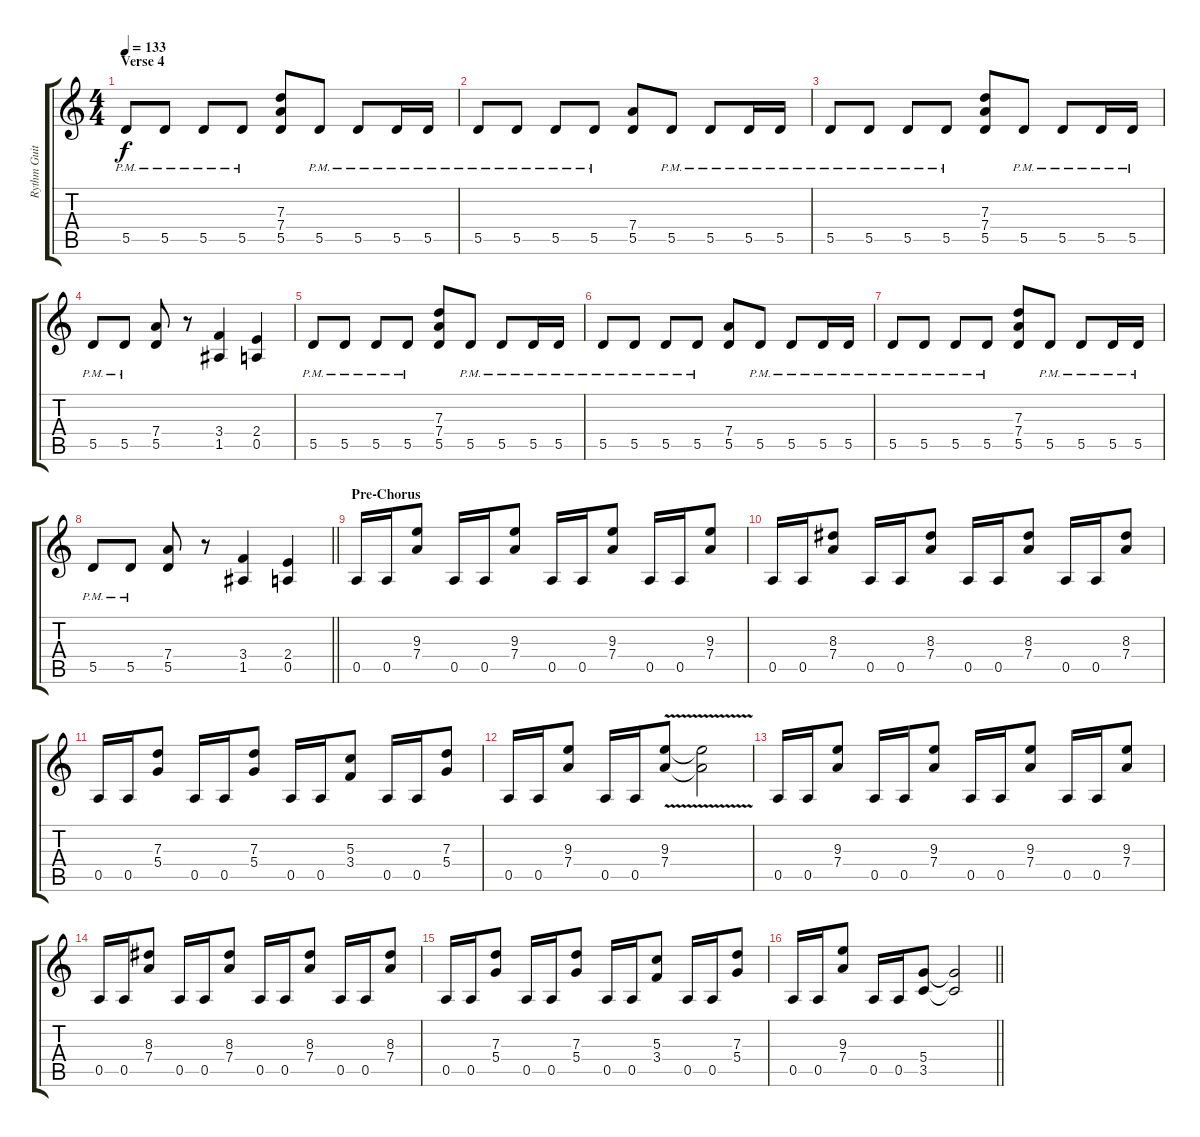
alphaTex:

\track ("Rythm Guitar" "Rythm Guit") {instrument distortionguitar}
\staff {score tabs}
\tuning (E4 B3 G3 D3 A2 E2) {hide}
\ts (4 4)
\section ("" "Verse 4")
\tempo 133
\clef g2
\ks c
5.5{pm}.8{dy f} 5.5{pm}.8 5.5{pm}.8 5.5{pm}.8 (7.3 7.4 5.5).8 5.5{pm}.8 5.5{pm}.8 5.5{pm}.16 5.5{pm}.16 |
5.5{pm}.8 5.5{pm}.8 5.5{pm}.8 5.5{pm}.8 (7.4 5.5).8 5.5{pm}.8 5.5{pm}.8 5.5{pm}.16 5.5{pm}.16 |
5.5{pm}.8 5.5{pm}.8 5.5{pm}.8 5.5{pm}.8 (7.3 7.4 5.5).8 5.5{pm}.8 5.5{pm}.8 5.5{pm}.16 5.5{pm}.16 |
5.5{pm}.8 5.5{pm}.8 (7.4 5.5).8 r.8 (3.4 1.5).4 (2.4 0.5).4 |
5.5{pm}.8 5.5{pm}.8 5.5{pm}.8 5.5{pm}.8 (7.3 7.4 5.5).8 5.5{pm}.8 5.5{pm}.8 5.5{pm}.16 5.5{pm}.16 |
5.5{pm}.8 5.5{pm}.8 5.5{pm}.8 5.5{pm}.8 (7.4 5.5).8 5.5{pm}.8 5.5{pm}.8 5.5{pm}.16 5.5{pm}.16 |
5.5{pm}.8 5.5{pm}.8 5.5{pm}.8 5.5{pm}.8 (7.3 7.4 5.5).8 5.5{pm}.8 5.5{pm}.8 5.5{pm}.16 5.5{pm}.16 |
\barLineRight lightlight
5.5{pm}.8 5.5{pm}.8 (7.4 5.5).8 r.8 (3.4 1.5).4 (2.4 0.5).4 |
\section ("" "Pre-Chorus")
0.5.16 0.5.16 (9.3 7.4).8 0.5.16 0.5.16 (9.3 7.4).8 0.5.16 0.5.16 (9.3 7.4).8 0.5.16 0.5.16 (9.3 7.4).8 |
0.5.16 0.5.16 (8.3 7.4).8 0.5.16 0.5.16 (8.3 7.4).8 0.5.16 0.5.16 (8.3 7.4).8 0.5.16 0.5.16 (8.3 7.4).8 |
0.5.16 0.5.16 (7.3 5.4).8 0.5.16 0.5.16 (7.3 5.4).8 0.5.16 0.5.16 (5.3 3.4).8 0.5.16 0.5.16 (7.3 5.4).8 |
0.5.16 0.5.16 (9.3 7.4).8 0.5.16 0.5.16 (9.3{v} 7.4{v}).8 (9.3{t} 7.4{t}).2 |
0.5.16 0.5.16 (9.3 7.4).8 0.5.16 0.5.16 (9.3 7.4).8 0.5.16 0.5.16 (9.3 7.4).8 0.5.16 0.5.16 (9.3 7.4).8 |
0.5.16 0.5.16 (8.3 7.4).8 0.5.16 0.5.16 (8.3 7.4).8 0.5.16 0.5.16 (8.3 7.4).8 0.5.16 0.5.16 (8.3 7.4).8 |
0.5.16 0.5.16 (7.3 5.4).8 0.5.16 0.5.16 (7.3 5.4).8 0.5.16 0.5.16 (5.3 3.4).8 0.5.16 0.5.16 (7.3 5.4).8 |
\barLineRight lightlight
0.5.16 0.5.16 (9.3 7.4).8 0.5.16 0.5.16 (5.4 3.5).8 (5.4{t} 3.5{t}).2
